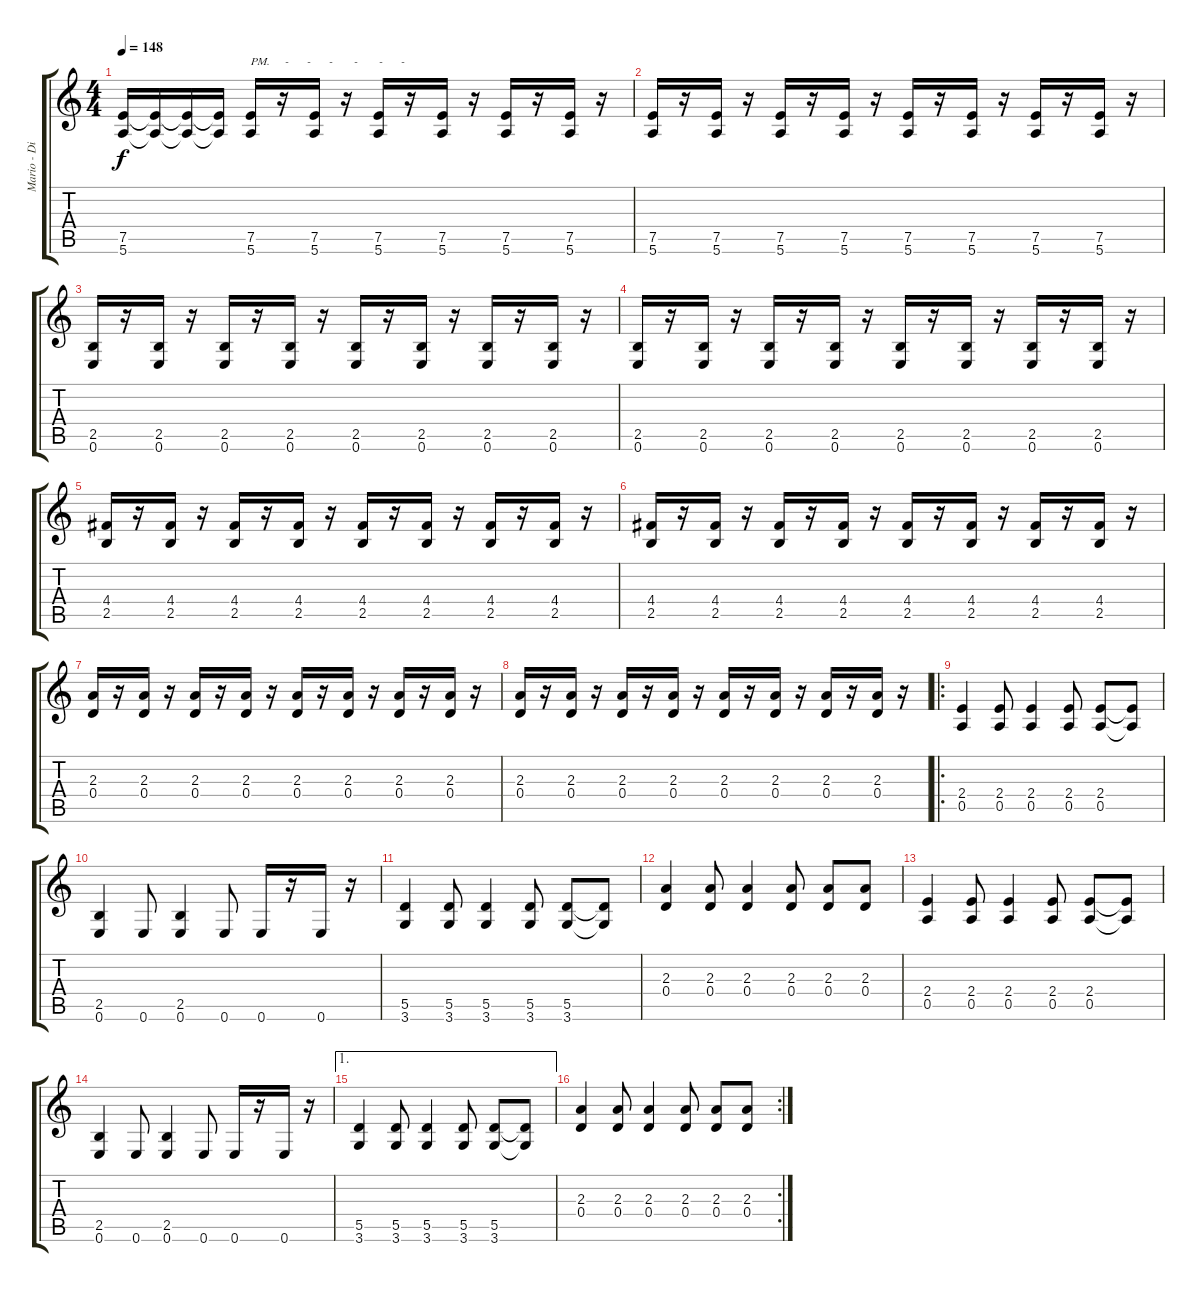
\track ("Mario - Distortion" "Mario - Di") {instrument distortionguitar}
\staff {score tabs}
\tuning (E4 B3 G3 D3 A2 E2) {hide}
\ts (4 4)
\tempo 148
\clef g2
\ks c
(7.5 5.6).16{dy f} (7.5{t} 5.6{t}).16 (7.5{t} 5.6{t}).16 (7.5{t} 5.6{t}).16 (7.5 5.6).16{txt "PM.     -      -      -       -       -      -    "} r.16 (7.5 5.6).16 r.16 (7.5 5.6).16 r.16 (7.5 5.6).16 r.16 (7.5 5.6).16 r.16 (7.5 5.6).16 r.16 |
(7.5 5.6).16 r.16 (7.5 5.6).16 r.16 (7.5 5.6).16 r.16 (7.5 5.6).16 r.16 (7.5 5.6).16 r.16 (7.5 5.6).16 r.16 (7.5 5.6).16 r.16 (7.5 5.6).16 r.16 |
(2.5 0.6).16 r.16 (2.5 0.6).16 r.16 (2.5 0.6).16 r.16 (2.5 0.6).16 r.16 (2.5 0.6).16 r.16 (2.5 0.6).16 r.16 (2.5 0.6).16 r.16 (2.5 0.6).16 r.16 |
(2.5 0.6).16 r.16 (2.5 0.6).16 r.16 (2.5 0.6).16 r.16 (2.5 0.6).16 r.16 (2.5 0.6).16 r.16 (2.5 0.6).16 r.16 (2.5 0.6).16 r.16 (2.5 0.6).16 r.16 |
(4.4 2.5).16 r.16 (4.4 2.5).16 r.16 (4.4 2.5).16 r.16 (4.4 2.5).16 r.16 (4.4 2.5).16 r.16 (4.4 2.5).16 r.16 (4.4 2.5).16 r.16 (4.4 2.5).16 r.16 |
(4.4 2.5).16 r.16 (4.4 2.5).16 r.16 (4.4 2.5).16 r.16 (4.4 2.5).16 r.16 (4.4 2.5).16 r.16 (4.4 2.5).16 r.16 (4.4 2.5).16 r.16 (4.4 2.5).16 r.16 |
(2.3 0.4).16 r.16 (2.3 0.4).16 r.16 (2.3 0.4).16 r.16 (2.3 0.4).16 r.16 (2.3 0.4).16 r.16 (2.3 0.4).16 r.16 (2.3 0.4).16 r.16 (2.3 0.4).16 r.16 |
(2.3 0.4).16 r.16 (2.3 0.4).16 r.16 (2.3 0.4).16 r.16 (2.3 0.4).16 r.16 (2.3 0.4).16 r.16 (2.3 0.4).16 r.16 (2.3 0.4).16 r.16 (2.3 0.4).16 r.16 |
\ro
(2.4 0.5).4 (2.4 0.5).8 (2.4 0.5).4 (2.4 0.5).8 (2.4 0.5).8 (2.4{t} 0.5{t}).8 |
(2.5 0.6).4 0.6.8 (2.5 0.6).4 0.6.8 0.6.16 r.16 0.6.16 r.16 |
(5.5 3.6).4 (5.5 3.6).8 (5.5 3.6).4 (5.5 3.6).8 (5.5 3.6).8 (5.5{t} 3.6{t}).8 |
(2.3 0.4).4 (2.3 0.4).8 (2.3 0.4).4 (2.3 0.4).8 (2.3 0.4).8 (2.3 0.4).8 |
(2.4 0.5).4 (2.4 0.5).8 (2.4 0.5).4 (2.4 0.5).8 (2.4 0.5).8 (2.4{t} 0.5{t}).8 |
(2.5 0.6).4 0.6.8 (2.5 0.6).4 0.6.8 0.6.16 r.16 0.6.16 r.16 |
\ae 1
(5.5 3.6).4 (5.5 3.6).8 (5.5 3.6).4 (5.5 3.6).8 (5.5 3.6).8 (5.5{t} 3.6{t}).8 |
\rc 2
(2.3 0.4).4 (2.3 0.4).8 (2.3 0.4).4 (2.3 0.4).8 (2.3 0.4).8 (2.3 0.4).8
